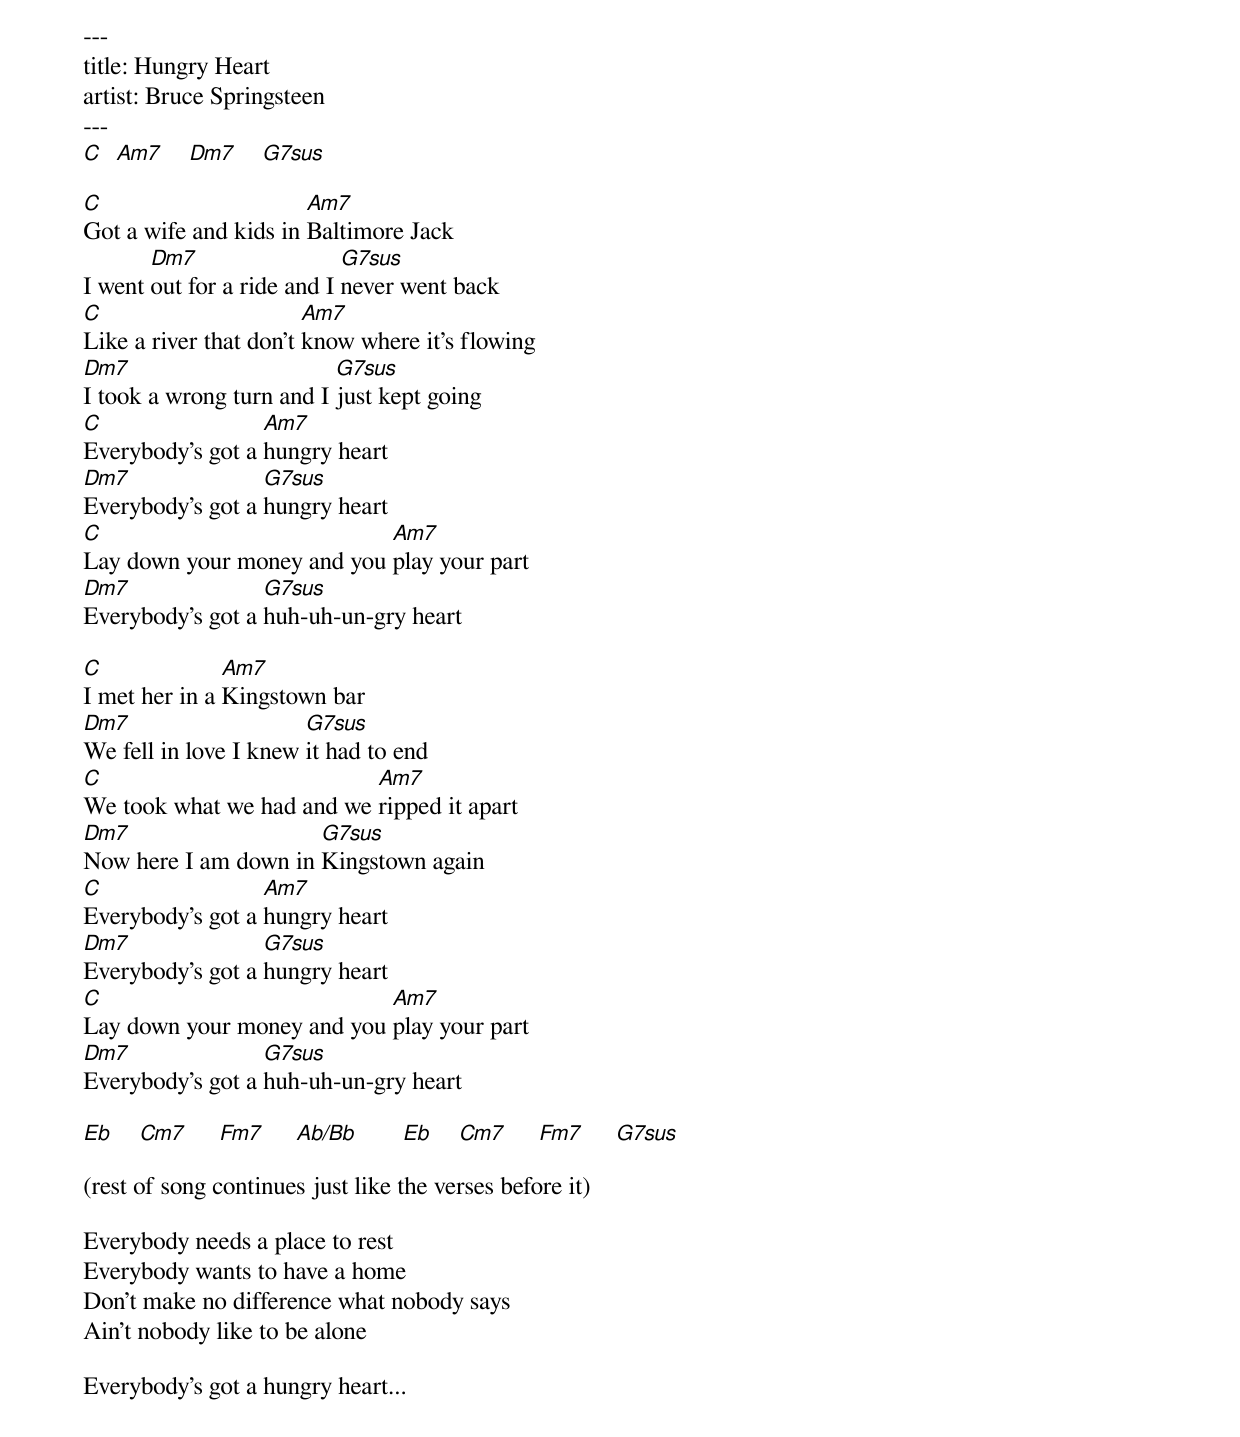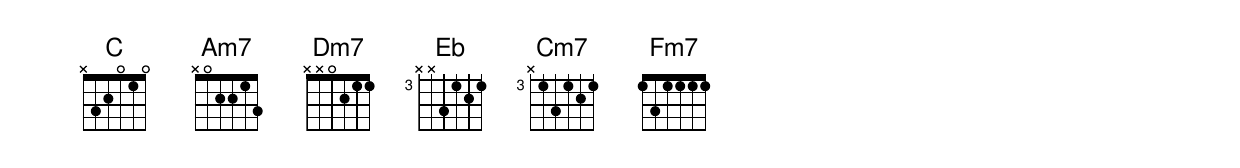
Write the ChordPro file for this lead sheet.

---
title: Hungry Heart
artist: Bruce Springsteen
---
[C]  [Am7]    [Dm7]    [G7sus]

[C]Got a wife and kids in [Am7]Baltimore Jack
I went [Dm7]out for a ride and I [G7sus]never went back
[C]Like a river that don't [Am7]know where it's flowing
[Dm7]I took a wrong turn and I [G7sus]just kept going
[C]Everybody's got a [Am7]hungry heart
[Dm7]Everybody's got a [G7sus]hungry heart
[C]Lay down your money and you [Am7]play your part
[Dm7]Everybody's got a [G7sus]huh-uh-un-gry heart

[C]I met her in a [Am7]Kingstown bar
[Dm7]We fell in love I knew [G7sus]it had to end
[C]We took what we had and we [Am7]ripped it apart
[Dm7]Now here I am down in [G7sus]Kingstown again
[C]Everybody's got a [Am7]hungry heart
[Dm7]Everybody's got a [G7sus]hungry heart
[C]Lay down your money and you [Am7]play your part
[Dm7]Everybody's got a [G7sus]huh-uh-un-gry heart

[Eb]    [Cm7]     [Fm7]     [Ab/Bb]       [Eb]    [Cm7]     [Fm7]     [G7sus]

(rest of song continues just like the verses before it)

Everybody needs a place to rest
Everybody wants to have a home
Don't make no difference what nobody says
Ain't nobody like to be alone

Everybody's got a hungry heart...
